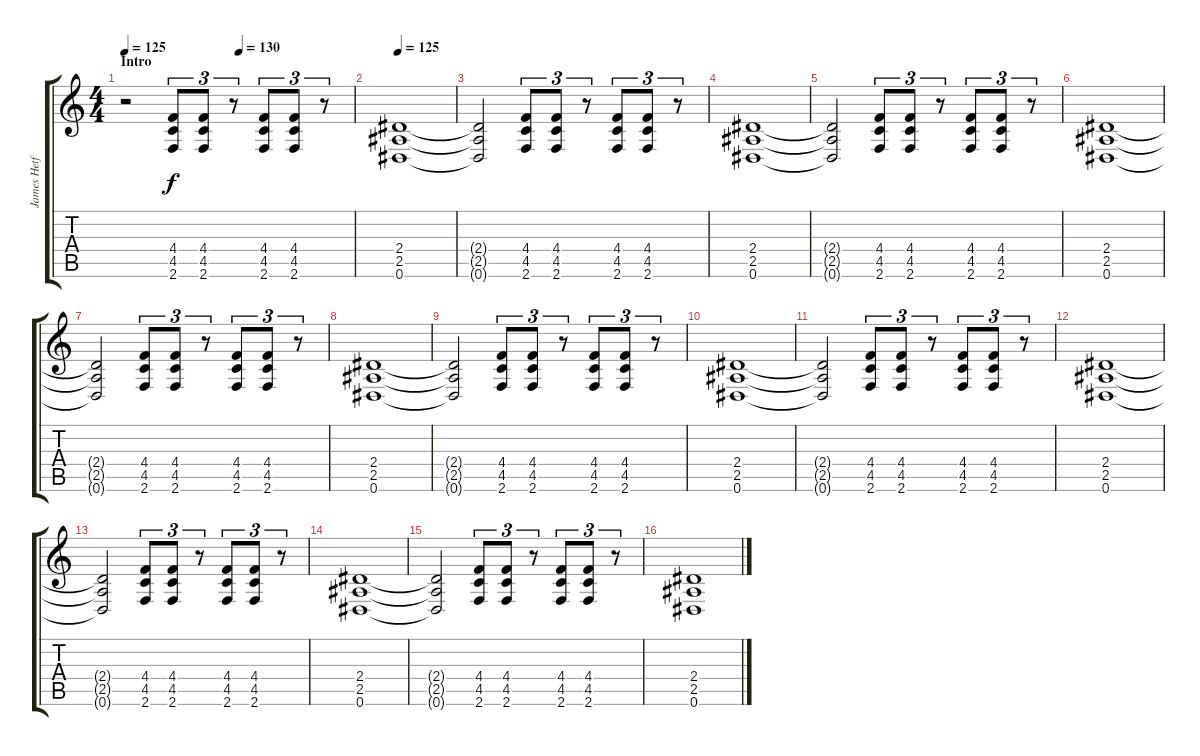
\track ("James Hetfield (Guitar)" "James Hetf") {instrument distortionguitar}
\staff {score tabs}
\tuning (Eb4 Bb3 Gb3 Db3 Ab2 Eb2) {hide}
\ts (4 4)
\section ("" "Intro")
\tempo 125
\tempo (130 0.5)
\tempo 70
\tempo 125
\clef g2
\ks c
r.2{dy f instrument distortionguitar} (4.4 4.5 2.6).8{tu (3 2)} (4.4 4.5 2.6).8{tu (3 2)} r.8{tu (3 2)} (4.4 4.5 2.6).8{tu (3 2)} (4.4 4.5 2.6).8{tu (3 2)} r.8{tu (3 2)} |
\tempo 125
(2.4 2.5 0.6).1 |
(2.4{t} 2.5{t} 0.6{t}).2 (4.4 4.5 2.6).8{tu (3 2)} (4.4 4.5 2.6).8{tu (3 2)} r.8{tu (3 2)} (4.4 4.5 2.6).8{tu (3 2)} (4.4 4.5 2.6).8{tu (3 2)} r.8{tu (3 2)} |
(2.4 2.5 0.6).1 |
(2.4{t} 2.5{t} 0.6{t}).2 (4.4 4.5 2.6).8{tu (3 2)} (4.4 4.5 2.6).8{tu (3 2)} r.8{tu (3 2)} (4.4 4.5 2.6).8{tu (3 2)} (4.4 4.5 2.6).8{tu (3 2)} r.8{tu (3 2)} |
(2.4 2.5 0.6).1 |
(2.4{t} 2.5{t} 0.6{t}).2 (4.4 4.5 2.6).8{tu (3 2)} (4.4 4.5 2.6).8{tu (3 2)} r.8{tu (3 2)} (4.4 4.5 2.6).8{tu (3 2)} (4.4 4.5 2.6).8{tu (3 2)} r.8{tu (3 2)} |
(2.4 2.5 0.6).1 |
(2.4{t} 2.5{t} 0.6{t}).2 (4.4 4.5 2.6).8{tu (3 2)} (4.4 4.5 2.6).8{tu (3 2)} r.8{tu (3 2)} (4.4 4.5 2.6).8{tu (3 2)} (4.4 4.5 2.6).8{tu (3 2)} r.8{tu (3 2)} |
(2.4 2.5 0.6).1 |
(2.4{t} 2.5{t} 0.6{t}).2 (4.4 4.5 2.6).8{tu (3 2)} (4.4 4.5 2.6).8{tu (3 2)} r.8{tu (3 2)} (4.4 4.5 2.6).8{tu (3 2)} (4.4 4.5 2.6).8{tu (3 2)} r.8{tu (3 2)} |
(2.4 2.5 0.6).1 |
(2.4{t} 2.5{t} 0.6{t}).2 (4.4 4.5 2.6).8{tu (3 2)} (4.4 4.5 2.6).8{tu (3 2)} r.8{tu (3 2)} (4.4 4.5 2.6).8{tu (3 2)} (4.4 4.5 2.6).8{tu (3 2)} r.8{tu (3 2)} |
(2.4 2.5 0.6).1 |
(2.4{t} 2.5{t} 0.6{t}).2 (4.4 4.5 2.6).8{tu (3 2)} (4.4 4.5 2.6).8{tu (3 2)} r.8{tu (3 2)} (4.4 4.5 2.6).8{tu (3 2)} (4.4 4.5 2.6).8{tu (3 2)} r.8{tu (3 2)} |
(2.4 2.5 0.6).1
